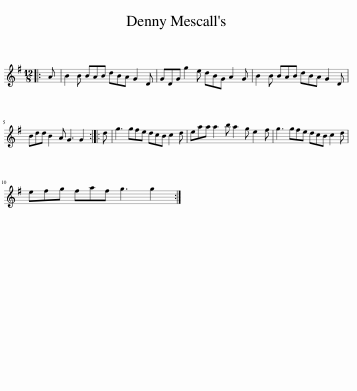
X:1
L:1/8
M:12/8
I:linebreak $
K:G
V:1 treble
V:1
|: A | B2 B BAB dBA G2 D | GDG g2 e dBG A2 G | B2 B BAB dBA G2 D |$ Bdd B2 A G3 G2 :: %5
 d | g3 gfe dcB c2 d | eaa a2 b a2 g e2 f | g3 gfe dcB c2 d |$ efg faf g3 g2 :| %10
